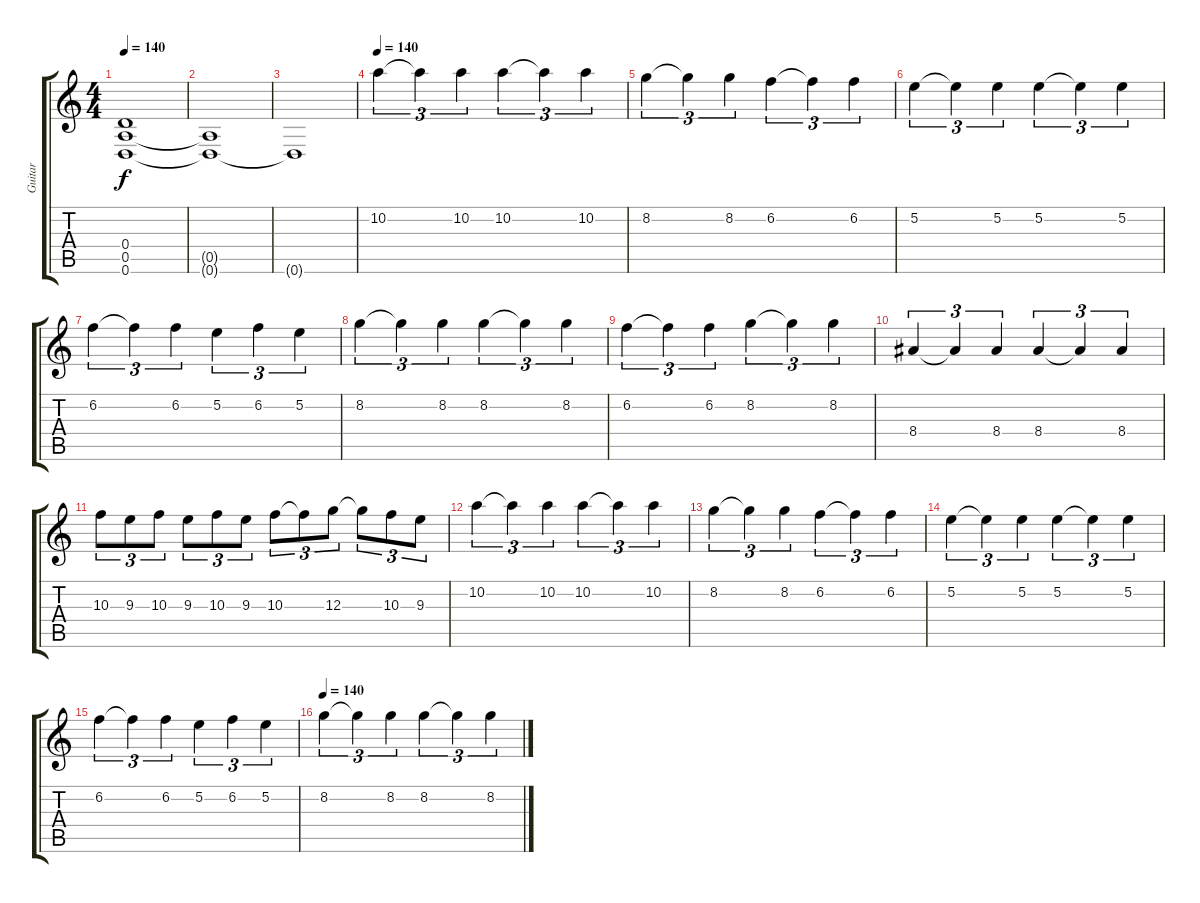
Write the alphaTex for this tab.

\track ("Guitar" "Guitar") {instrument distortionguitar}
\staff {score tabs}
\tuning (E4 B3 G3 D3 A2 D2) {hide}
\ts (4 4)
\tempo 140
\clef g2
\ks c
(0.4{t} 0.5{t} 0.6{t}).1{dy f} |
(0.5{t} 0.6{t}).1 |
0.6{t}.1 |
\tempo 140
10.2.4{tu (3 2)} 10.2{t}.4{tu (3 2)} 10.2.4{tu (3 2)} 10.2.4{tu (3 2)} 10.2{t}.4{tu (3 2)} 10.2.4{tu (3 2)} |
8.2.4{tu (3 2)} 8.2{t}.4{tu (3 2)} 8.2.4{tu (3 2)} 6.2.4{tu (3 2)} 6.2{t}.4{tu (3 2)} 6.2.4{tu (3 2)} |
5.2.4{tu (3 2)} 5.2{t}.4{tu (3 2)} 5.2.4{tu (3 2)} 5.2.4{tu (3 2)} 5.2{t}.4{tu (3 2)} 5.2.4{tu (3 2)} |
6.2.4{tu (3 2)} 6.2{t}.4{tu (3 2)} 6.2.4{tu (3 2)} 5.2.4{tu (3 2)} 6.2.4{tu (3 2)} 5.2.4{tu (3 2)} |
8.2.4{tu (3 2)} 8.2{t}.4{tu (3 2)} 8.2.4{tu (3 2)} 8.2.4{tu (3 2)} 8.2{t}.4{tu (3 2)} 8.2.4{tu (3 2)} |
6.2.4{tu (3 2)} 6.2{t}.4{tu (3 2)} 6.2.4{tu (3 2)} 8.2.4{tu (3 2)} 8.2{t}.4{tu (3 2)} 8.2.4{tu (3 2)} |
8.4.4{tu (3 2)} 8.4{t}.4{tu (3 2)} 8.4.4{tu (3 2)} 8.4.4{tu (3 2)} 8.4{t}.4{tu (3 2)} 8.4.4{tu (3 2)} |
10.3.8{tu (3 2)} 9.3.8{tu (3 2)} 10.3.8{tu (3 2)} 9.3.8{tu (3 2)} 10.3.8{tu (3 2)} 9.3.8{tu (3 2)} 10.3.8{tu (3 2)} 10.3{t}.8{tu (3 2)} 12.3.8{tu (3 2)} 12.3{t}.8{tu (3 2)} 10.3.8{tu (3 2)} 9.3.8{tu (3 2)} |
10.2.4{tu (3 2)} 10.2{t}.4{tu (3 2)} 10.2.4{tu (3 2)} 10.2.4{tu (3 2)} 10.2{t}.4{tu (3 2)} 10.2.4{tu (3 2)} |
8.2.4{tu (3 2)} 8.2{t}.4{tu (3 2)} 8.2.4{tu (3 2)} 6.2.4{tu (3 2)} 6.2{t}.4{tu (3 2)} 6.2.4{tu (3 2)} |
5.2.4{tu (3 2)} 5.2{t}.4{tu (3 2)} 5.2.4{tu (3 2)} 5.2.4{tu (3 2)} 5.2{t}.4{tu (3 2)} 5.2.4{tu (3 2)} |
6.2.4{tu (3 2)} 6.2{t}.4{tu (3 2)} 6.2.4{tu (3 2)} 5.2.4{tu (3 2)} 6.2.4{tu (3 2)} 5.2.4{tu (3 2)} |
\tempo 140
8.2.4{tu (3 2)} 8.2{t}.4{tu (3 2)} 8.2.4{tu (3 2)} 8.2.4{tu (3 2)} 8.2{t}.4{tu (3 2)} 8.2.4{tu (3 2)}
